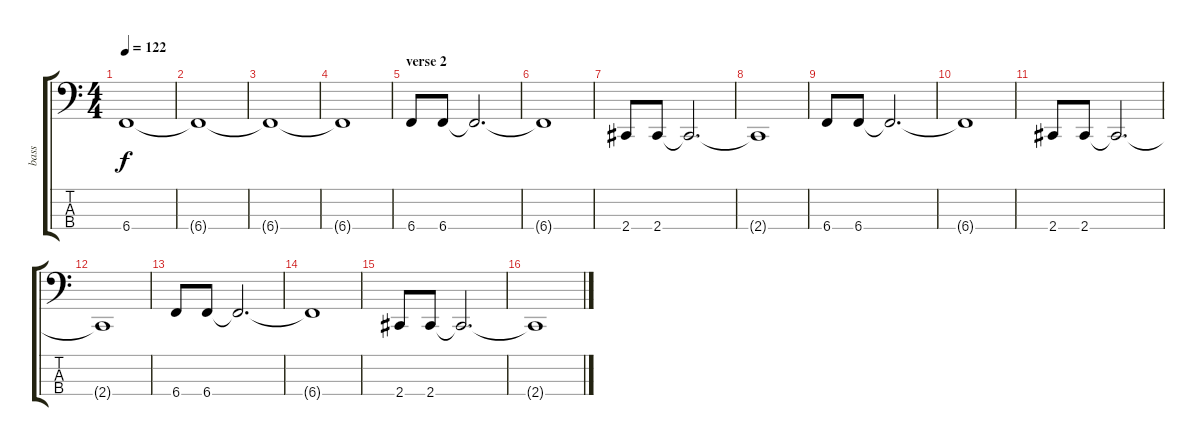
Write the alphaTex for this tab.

\track ("bass" "bass") {instrument acousticbass}
\staff {score tabs}
\tuning (E2 B1 Gb1 B0) {hide}
\ts (4 4)
\tempo 122
\clef f4
\ks c
6.4.1{dy f} |
6.4{t}.1 |
6.4{t}.1 |
6.4{t}.1 |
\section ("" "verse 2")
6.4.8 6.4.8 6.4{t}.2{d} |
6.4{t}.1 |
2.4.8 2.4.8 2.4{t}.2{d} |
2.4{t}.1 |
6.4.8 6.4.8 6.4{t}.2{d} |
6.4{t}.1 |
2.4.8 2.4.8 2.4{t}.2{d} |
2.4{t}.1 |
6.4.8 6.4.8 6.4{t}.2{d} |
6.4{t}.1 |
2.4.8 2.4.8 2.4{t}.2{d} |
2.4{t}.1
